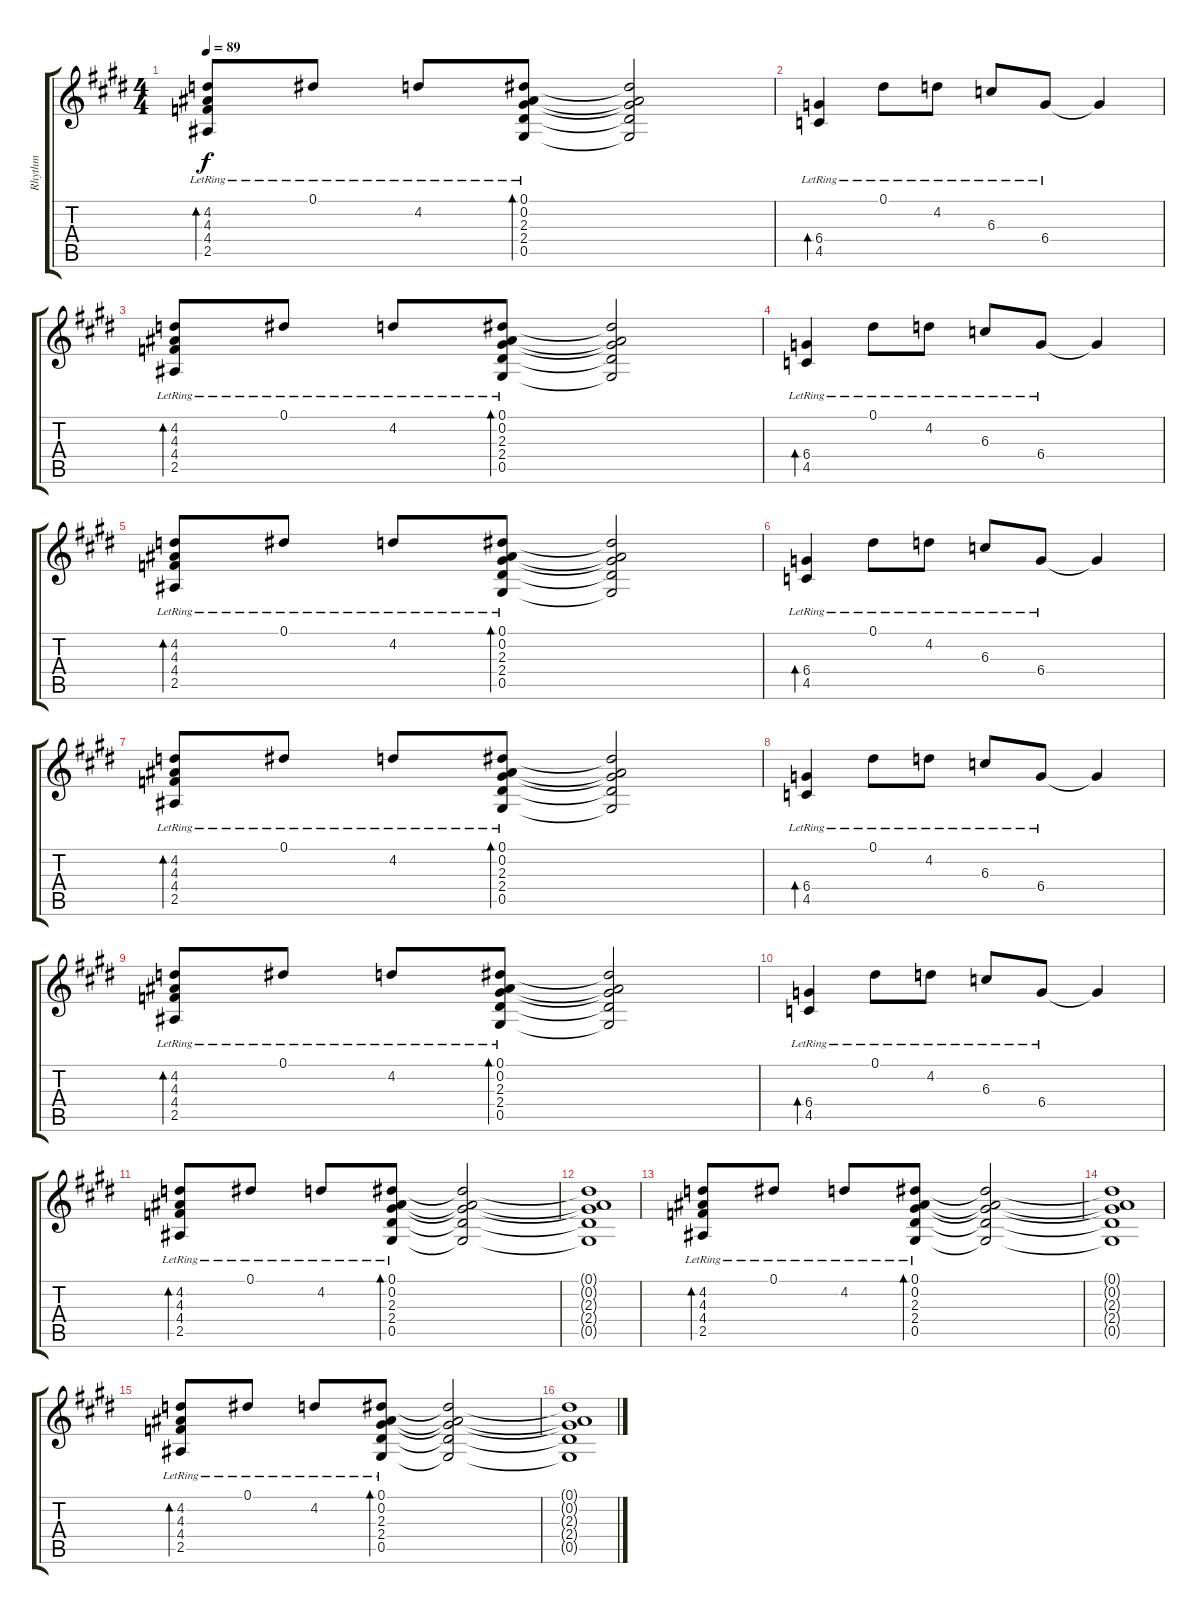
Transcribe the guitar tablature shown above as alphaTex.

\track ("Rhythm" "Rhythm") {instrument acousticguitarsteel}
\staff {score tabs}
\tuning (Eb4 Bb3 Gb3 Db3 Ab2 Eb2) {hide}
\ts (4 4)
\tempo 89
\clef g2
\ks c#minor
(4.2{lr} 4.3{lr} 4.4{lr} 2.5{lr}).8{bd 30 dy f} 0.1{lr}.8 4.2{lr}.8 (0.1{lr} 0.2{lr} 2.3{lr} 2.4{lr} 0.5{lr}).8{bd 30} (0.1{t} 0.2{t} 2.3{t} 2.4{t} 0.5{t}).2 |
(6.4{lr} 4.5{lr}).4{bd 30} 0.1{lr}.8 4.2{lr}.8 6.3{lr}.8 6.4{lr}.8 6.4{t}.4 |
(4.2{lr} 4.3{lr} 4.4{lr} 2.5{lr}).8{bd 30} 0.1{lr}.8 4.2{lr}.8 (0.1{lr} 0.2{lr} 2.3{lr} 2.4{lr} 0.5{lr}).8{bd 30} (0.1{t} 0.2{t} 2.3{t} 2.4{t} 0.5{t}).2 |
\ks e
(6.4{lr} 4.5{lr}).4{bd 30} 0.1{lr}.8 4.2{lr}.8 6.3{lr}.8 6.4{lr}.8 6.4{t}.4 |
\ks c#minor
(4.2{lr} 4.3{lr} 4.4{lr} 2.5{lr}).8{bd 30} 0.1{lr}.8 4.2{lr}.8 (0.1{lr} 0.2{lr} 2.3{lr} 2.4{lr} 0.5{lr}).8{bd 30} (0.1{t} 0.2{t} 2.3{t} 2.4{t} 0.5{t}).2 |
(6.4{lr} 4.5{lr}).4{bd 30} 0.1{lr}.8 4.2{lr}.8 6.3{lr}.8 6.4{lr}.8 6.4{t}.4 |
(4.2{lr} 4.3{lr} 4.4{lr} 2.5{lr}).8{bd 30} 0.1{lr}.8 4.2{lr}.8 (0.1{lr} 0.2{lr} 2.3{lr} 2.4{lr} 0.5{lr}).8{bd 30} (0.1{t} 0.2{t} 2.3{t} 2.4{t} 0.5{t}).2 |
\ks e
(6.4{lr} 4.5{lr}).4{bd 30} 0.1{lr}.8 4.2{lr}.8 6.3{lr}.8 6.4{lr}.8 6.4{t}.4 |
\ks c#minor
(4.2{lr} 4.3{lr} 4.4{lr} 2.5{lr}).8{bd 30} 0.1{lr}.8 4.2{lr}.8 (0.1{lr} 0.2{lr} 2.3{lr} 2.4{lr} 0.5{lr}).8{bd 30} (0.1{t} 0.2{t} 2.3{t} 2.4{t} 0.5{t}).2 |
(6.4{lr} 4.5{lr}).4{bd 30} 0.1{lr}.8 4.2{lr}.8 6.3{lr}.8 6.4{lr}.8 6.4{t}.4 |
(4.2{lr} 4.3{lr} 4.4{lr} 2.5{lr}).8{bd 30} 0.1{lr}.8 4.2{lr}.8 (0.1{lr} 0.2{lr} 2.3{lr} 2.4{lr} 0.5{lr}).8{bd 30} (0.1{t} 0.2{t} 2.3{t} 2.4{t} 0.5{t}).2 |
\ks e
(0.1{t} 0.2{t} 2.3{t} 2.4{t} 0.5{t}).1 |
\ks c#minor
(4.2{lr} 4.3{lr} 4.4{lr} 2.5{lr}).8{bd 30} 0.1{lr}.8 4.2{lr}.8 (0.1{lr} 0.2{lr} 2.3{lr} 2.4{lr} 0.5{lr}).8{bd 30} (0.1{t} 0.2{t} 2.3{t} 2.4{t} 0.5{t}).2 |
(0.1{t} 0.2{t} 2.3{t} 2.4{t} 0.5{t}).1 |
(4.2{lr} 4.3{lr} 4.4{lr} 2.5{lr}).8{bd 30} 0.1{lr}.8 4.2{lr}.8 (0.1{lr} 0.2{lr} 2.3{lr} 2.4{lr} 0.5{lr}).8{bd 30} (0.1{t} 0.2{t} 2.3{t} 2.4{t} 0.5{t}).2 |
\ks e
(0.1{t} 0.2{t} 2.3{t} 2.4{t} 0.5{t}).1
